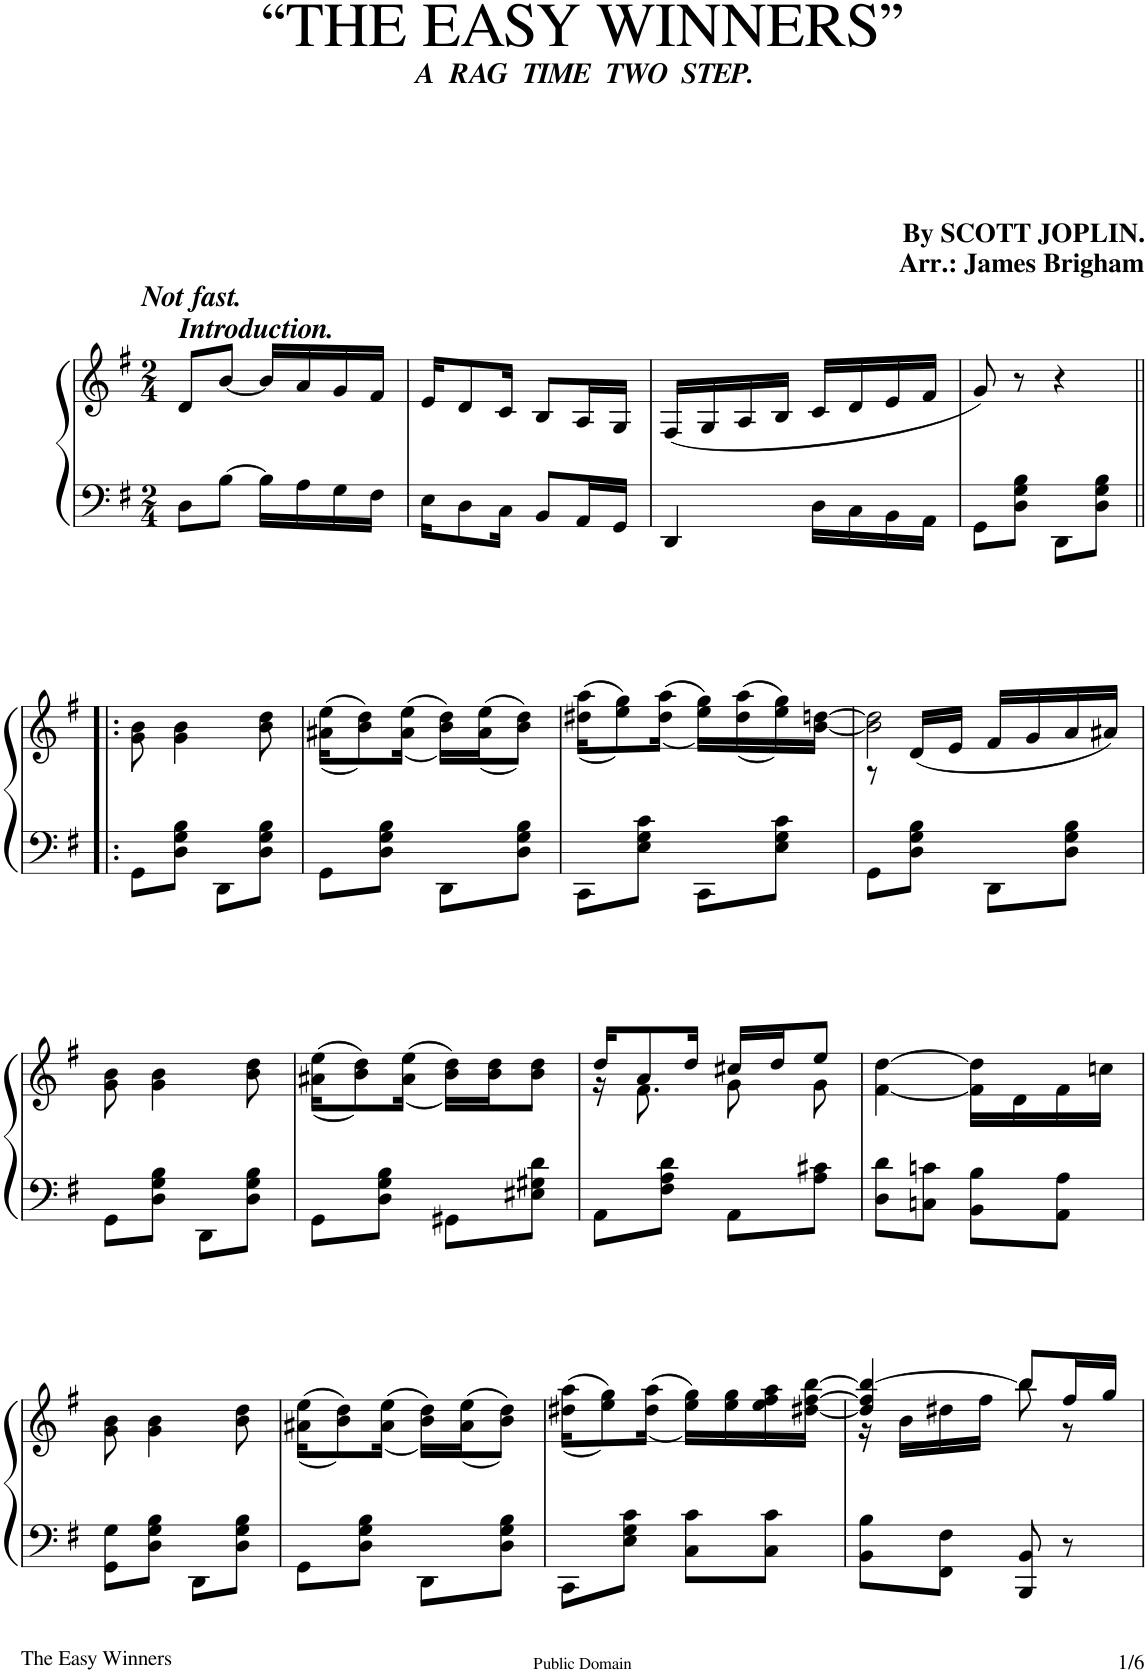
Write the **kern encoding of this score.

**kern	**kern
*part1	*part1
*staff2	*staff1
*I"Piano	*
*I'Pno	*
*clefF4	*clefG2
*k[f#]	*k[f#]
*M2/4	*M2/4
=1	=1
!	!LO:TX:a:Bi:t=Not fast.
!	!LO:TX:a:Bi:t=Introduction.
8D\L	8d/L
[8B\J	[8b/J
16B\LL]	16b/LL]
16A\	16a/
16G\	16g/
16F#\JJ	16f#/JJ
=2	=2
16E\KL	16e/KL
8D\	8d/
16C\Jk	16c/Jk
8BB/L	8B/L
16AA/L	16A/L
16GG/JJ	16G/JJ
=3	=3
4DD/	(16F#/LL
.	16G/
.	16A/
.	16B/JJ
16D\LL	16c/LL
16C\	16d/
16BB\	16e/
16AA\JJ	16f#/JJ
=4	=4
8GG\L	8g/)
8D\ 8G\ 8B\J	8r
8DD\L	4r
8D\ 8G\ 8B\J	.
!!LO:LB:g=z
=5!|:	=5!|:
8GG\L	8g\ 8b\
8D\ 8G\ 8B\J	4g\ 4b\
8DD\L	.
8D\ 8G\ 8B\J	8b\ 8dd\
=6	=6
8GG\L	((<16a#X\ 16ee\KL
.	8b\ 8dd\))
8D\ 8G\ 8B\J	.
.	(<(16a#\ 16ee\Jk
8DD\L	16b\ 16dd\LL))
.	(<(16a#\ 16ee\J
8D\ 8G\ 8B\J	8b\ 8dd\J))
=7	=7
8CC\L	(<(16dd#X\ 16aa\KL
.	8ee\ 8gg\))
8E\ 8G\ 8c\J	.
.	((<16dd#\ 16aa\Jk
8CC\L	16ee\ 16gg\LL))
.	(<(16dd#\ 16aa\
8E\ 8G\ 8c\J	16ee\ 16gg\))
.	[<16b\ [>16ddn\JJ
=8	=8
*	*^
8GG\L	2b\] 2dd\]	8r
8D\ 8G\ 8B\J	.	(<16d/LL
.	.	16e/JJ
8DD\L	.	16f#/LL
.	.	16g/
8D\ 8G\ 8B\J	.	16a/
.	.	16a#X/JJ)
*	*v	*v
!!LO:LB:g=z
=9	=9
8GG\L	8g\ 8b\
8D\ 8G\ 8B\J	4g\ 4b\
8DD\L	.
8D\ 8G\ 8B\J	8b\ 8dd\
=10	=10
8GG\L	((<16a#X\ 16ee\KL
.	8b\ 8dd\))
8D\ 8G\ 8B\J	.
.	(<(16a#\ 16ee\Jk
8GG#X\L	16b\ 16dd\LL))
.	16b\ 16dd\J
8E#X\ 8G#X\ 8d\J	8b\ 8dd\J
=11	=11
*	*^
8AA\L	16dd/KL	16r
.	8a/	8.f#\
8F#\ 8A\ 8d\J	.	.
.	16dd/Jk	.
8AA\L	16cc#X/LL	8g\
.	16dd/J	.
8A\ 8c#X\J	8ee/J	8g\
*	*v	*v
=12	=12
8D\ 8d\L	[<4f#\ [4dd\
8Cn\ 8cn\J	.
8BB\ 8B\L	16f#\] 16dd\]LL
.	16d\
8AA\ 8A\J	16f#\
.	16ccn\JJ
!!LO:LB:g=z
=13	=13
8GG\ 8G\L	8g\ 8b\
8D\ 8G\ 8B\J	4g\ 4b\
8DD\L	.
8D\ 8G\ 8B\J	8b\ 8dd\
=14	=14
8GG\L	((<16a#X\ 16ee\KL
.	8b\ 8dd\))
8D\ 8G\ 8B\J	.
.	(<(16a#\ 16ee\Jk
8DD\L	16b\ 16dd\LL))
.	(<(16a#\ 16ee\J
8D\ 8G\ 8B\J	8b\ 8dd\J))
=15	=15
8CC\L	(<(16dd#X\ 16aa\KL
.	8ee\ 8gg\))
8E\ 8G\ 8c\J	.
.	((<16dd#\ 16aa\Jk
8C\ 8c\L	16ee\ 16gg\LL))
.	16ee\ 16gg\
8C\ 8c\J	16ee\ 16ff#\ 16aa\
.	[<16dd#X\ [>16ff#\ [>16bb\JJ
=16	=16
*	*^
8BB\ 8B\L	4dd#/] 4ff#/] 4bb/_	16r
.	.	16b\LL
8FF#\ 8F#\J	.	16dd#X\
.	.	16ff#\JJ
8BBB/ 8BB/	8bb/L]	8bb\
8r	16ff#/L	8r
.	16gg/JJ	.
*	*v	*v
=	=
*-	*-
